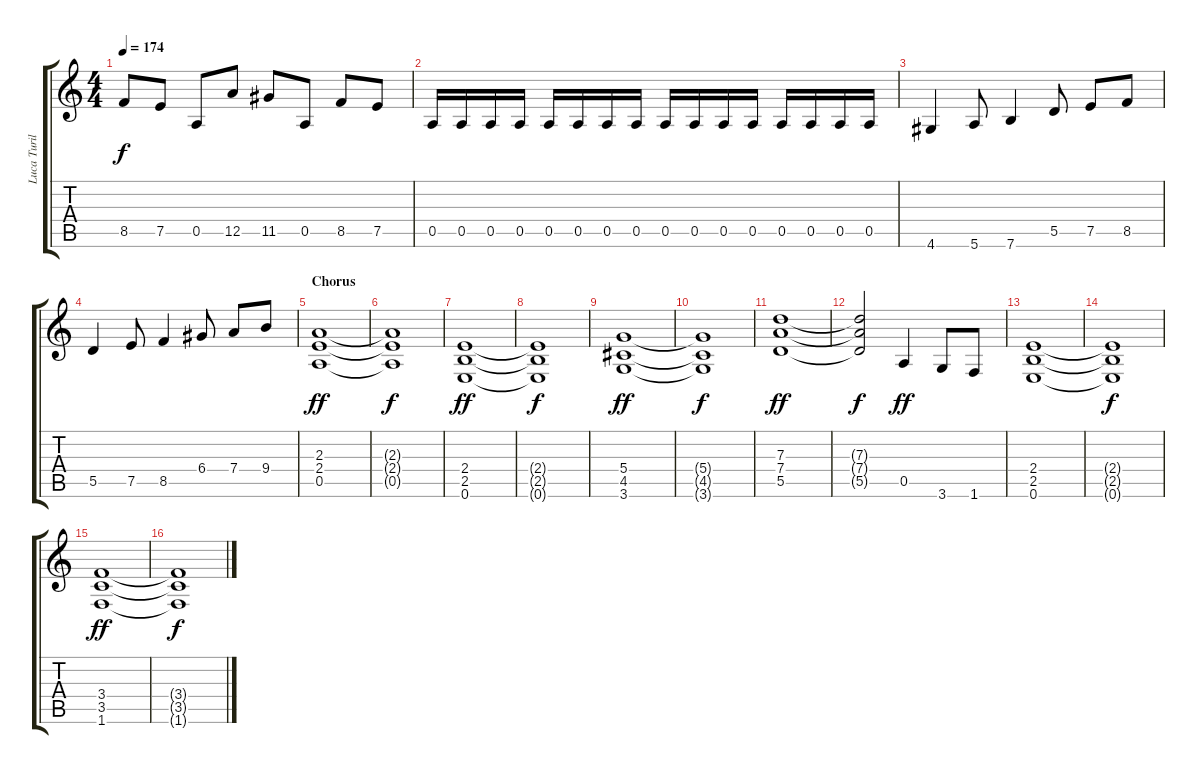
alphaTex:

\track ("Luca Turilli (Gtr 1)" "Luca Turil") {instrument distortionguitar}
\staff {score tabs}
\tuning (E4 B3 G3 D3 A2 E2) {hide}
\ts (4 4)
\tempo 174
\clef g2
\ks c
8.5.8{dy f} 7.5.8 0.5.8 12.5.8 11.5.8 0.5.8 8.5.8 7.5.8 |
0.5.16 0.5.16 0.5.16 0.5.16 0.5.16 0.5.16 0.5.16 0.5.16 0.5.16 0.5.16 0.5.16 0.5.16 0.5.16 0.5.16 0.5.16 0.5.16 |
4.6.4 5.6.8 7.6.4 5.5.8 7.5.8 8.5.8 |
5.5.4 7.5.8 8.5.4 6.4.8 7.4.8 9.4.8 |
\section ("" "Chorus")
(2.3 2.4 0.5).1{dy ff} |
(2.3{t} 2.4{t} 0.5{t}).1{dy f} |
(2.4 2.5 0.6).1{dy ff} |
(2.4{t} 2.5{t} 0.6{t}).1{dy f} |
(5.4 4.5 3.6).1{dy ff} |
(5.4{t} 4.5{t} 3.6{t}).1{dy f} |
(7.3 7.4 5.5).1{dy ff} |
(7.3{t} 7.4{t} 5.5{t}).2{dy f} 0.5.4{dy ff} 3.6.8 1.6.8 |
(2.4 2.5 0.6).1 |
(2.4{t} 2.5{t} 0.6{t}).1{dy f} |
(3.4 3.5 1.6).1{dy ff} |
(3.4{t} 3.5{t} 1.6{t}).1{dy f}
